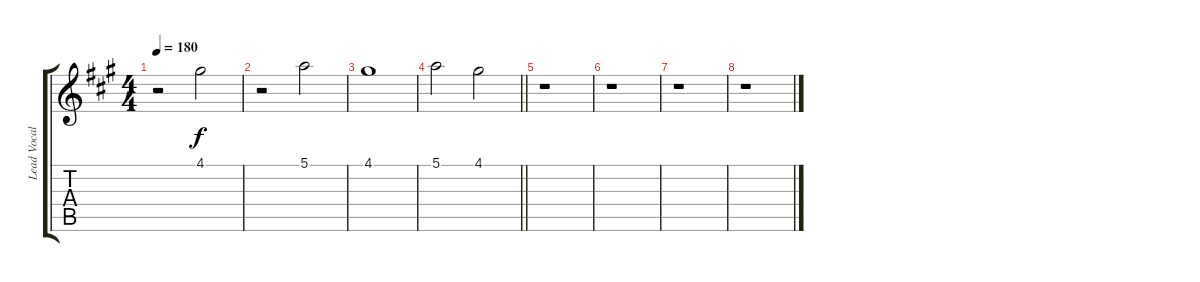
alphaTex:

\track ("Lead Vocal (Adam Gontier)" "Lead Vocal") {instrument acousticguitarsteel}
\staff {score tabs}
\tuning (E4 B2 G3 D3 A2 E2) {hide}
\ts (4 4)
\tempo 180
\clef g2
\ks f#minor
r.2{dy f} 4.1.2 |
r.2 5.1.2 |
4.1.1 |
\barLineRight lightlight
5.1.2 4.1.2 |
r.1 |
r.1 |
r.1 |
r.1
